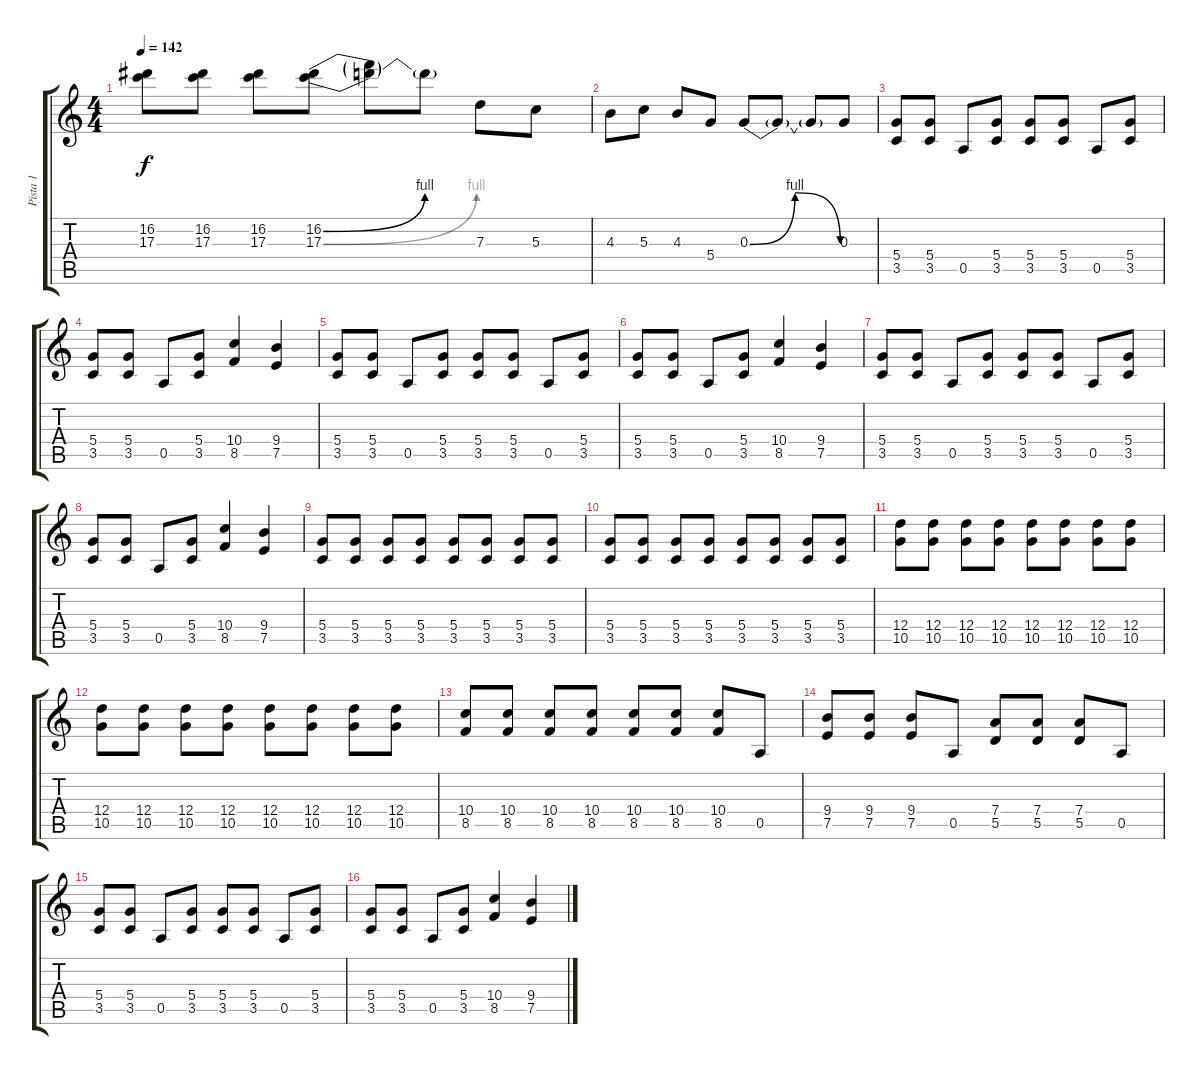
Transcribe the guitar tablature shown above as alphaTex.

\track ("Pista 1" "Pista 1") {instrument distortionguitar}
\staff {score tabs}
\tuning (E4 B3 G3 D3 A2 E2) {hide}
\ts (4 4)
\tempo 142
\clef g2
\ks c
(16.2 17.3).8{dy f} (16.2 17.3).8 (16.2 17.3).8 (16.2{be (bend 0 0 60 4)} 17.3{be (bend 0 0 60 4)}).8 (16.2{t} 17.3{t}).8 17.3{t}.8 7.3.8 5.3.8 |
4.3.8 5.3.8 4.3.8 5.4.8 0.3{be (bendrelease 0 0 30 4 45 4 60 0)}.8 0.3{t}.8 0.3{t}.8 0.3.8 |
(5.4 3.5).8 (5.4 3.5).8 0.5.8 (5.4 3.5).8 (5.4 3.5).8 (5.4 3.5).8 0.5.8 (5.4 3.5).8 |
(5.4 3.5).8 (5.4 3.5).8 0.5.8 (5.4 3.5).8 (10.4 8.5).4 (9.4 7.5).4 |
(5.4 3.5).8 (5.4 3.5).8 0.5.8 (5.4 3.5).8 (5.4 3.5).8 (5.4 3.5).8 0.5.8 (5.4 3.5).8 |
(5.4 3.5).8 (5.4 3.5).8 0.5.8 (5.4 3.5).8 (10.4 8.5).4 (9.4 7.5).4 |
(5.4 3.5).8 (5.4 3.5).8 0.5.8 (5.4 3.5).8 (5.4 3.5).8 (5.4 3.5).8 0.5.8 (5.4 3.5).8 |
(5.4 3.5).8 (5.4 3.5).8 0.5.8 (5.4 3.5).8 (10.4 8.5).4 (9.4 7.5).4 |
(5.4 3.5).8 (5.4 3.5).8 (5.4 3.5).8 (5.4 3.5).8 (5.4 3.5).8 (5.4 3.5).8 (5.4 3.5).8 (5.4 3.5).8 |
(5.4 3.5).8 (5.4 3.5).8 (5.4 3.5).8 (5.4 3.5).8 (5.4 3.5).8 (5.4 3.5).8 (5.4 3.5).8 (5.4 3.5).8 |
(12.4 10.5).8 (12.4 10.5).8 (12.4 10.5).8 (12.4 10.5).8 (12.4 10.5).8 (12.4 10.5).8 (12.4 10.5).8 (12.4 10.5).8 |
(12.4 10.5).8 (12.4 10.5).8 (12.4 10.5).8 (12.4 10.5).8 (12.4 10.5).8 (12.4 10.5).8 (12.4 10.5).8 (12.4 10.5).8 |
(10.4 8.5).8 (10.4 8.5).8 (10.4 8.5).8 (10.4 8.5).8 (10.4 8.5).8 (10.4 8.5).8 (10.4 8.5).8 0.5.8 |
(9.4 7.5).8 (9.4 7.5).8 (9.4 7.5).8 0.5.8 (7.4 5.5).8 (7.4 5.5).8 (7.4 5.5).8 0.5.8 |
(5.4 3.5).8 (5.4 3.5).8 0.5.8 (5.4 3.5).8 (5.4 3.5).8 (5.4 3.5).8 0.5.8 (5.4 3.5).8 |
(5.4 3.5).8 (5.4 3.5).8 0.5.8 (5.4 3.5).8 (10.4 8.5).4 (9.4 7.5).4
